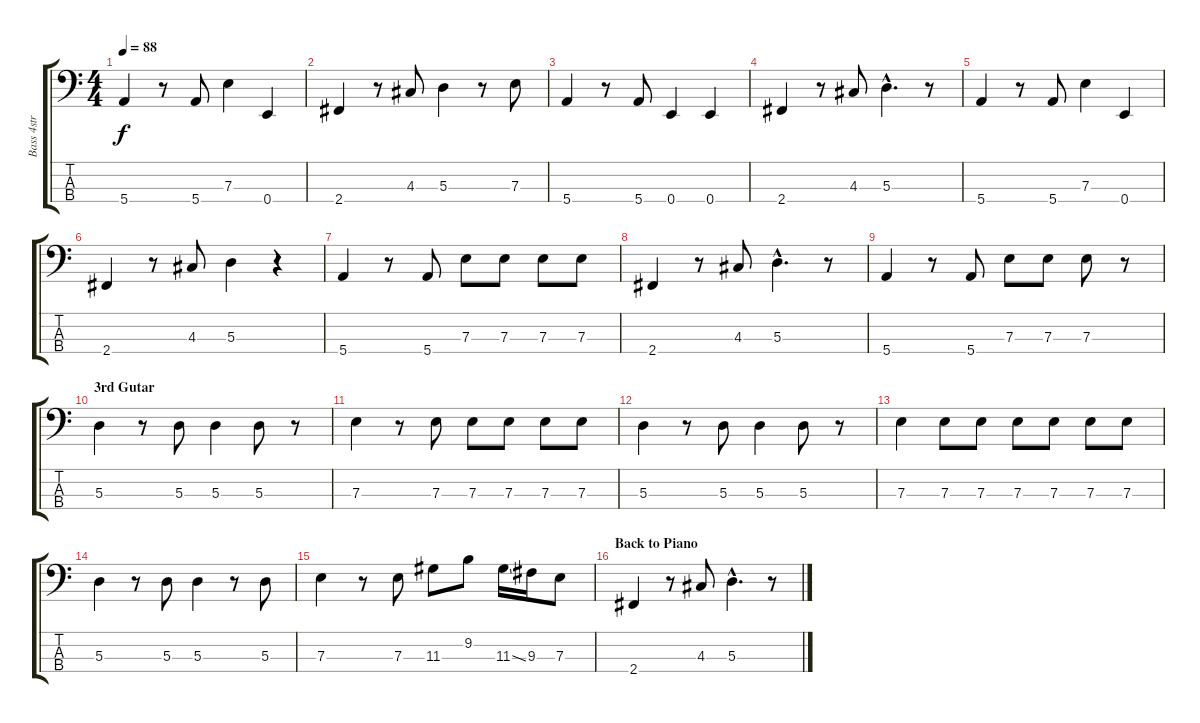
\track ("Bass 4str" "Bass 4str") {instrument electricbassfinger}
\staff {score tabs}
\tuning (G2 D2 A1 E1) {hide}
\ts (4 4)
\tempo 88
\clef f4
\ks c
5.4.4{dy f} r.8 5.4.8 7.3.4 0.4.4 |
2.4.4 r.8 4.3.8 5.3.4 r.8 7.3.8 |
5.4.4 r.8 5.4.8 0.4.4 0.4.4 |
2.4.4 r.8 4.3.8 5.3{hac}.4{d} r.8 |
5.4.4 r.8 5.4.8 7.3.4 0.4.4 |
2.4.4 r.8 4.3.8 5.3.4 r.4 |
5.4.4 r.8 5.4.8 7.3.8 7.3.8 7.3.8 7.3.8 |
2.4.4 r.8 4.3.8 5.3{hac}.4{d} r.8 |
5.4.4 r.8 5.4.8 7.3.8 7.3.8 7.3.8 r.8 |
\section ("" "3rd Gutar")
5.3.4 r.8 5.3.8 5.3.4 5.3.8 r.8 |
7.3.4 r.8 7.3.8 7.3.8 7.3.8 7.3.8 7.3.8 |
5.3.4 r.8 5.3.8 5.3.4 5.3.8 r.8 |
7.3.4 7.3.8 7.3.8 7.3.8 7.3.8 7.3.8 7.3.8 |
5.3.4 r.8 5.3.8 5.3.4 r.8 5.3.8 |
7.3.4 r.8 7.3.8 11.3.8 9.2.8 11.3{ss}.16 9.3.16 7.3.8 |
\section ("" "Back to Piano")
2.4.4 r.8 4.3.8 5.3{hac}.4{d} r.8
